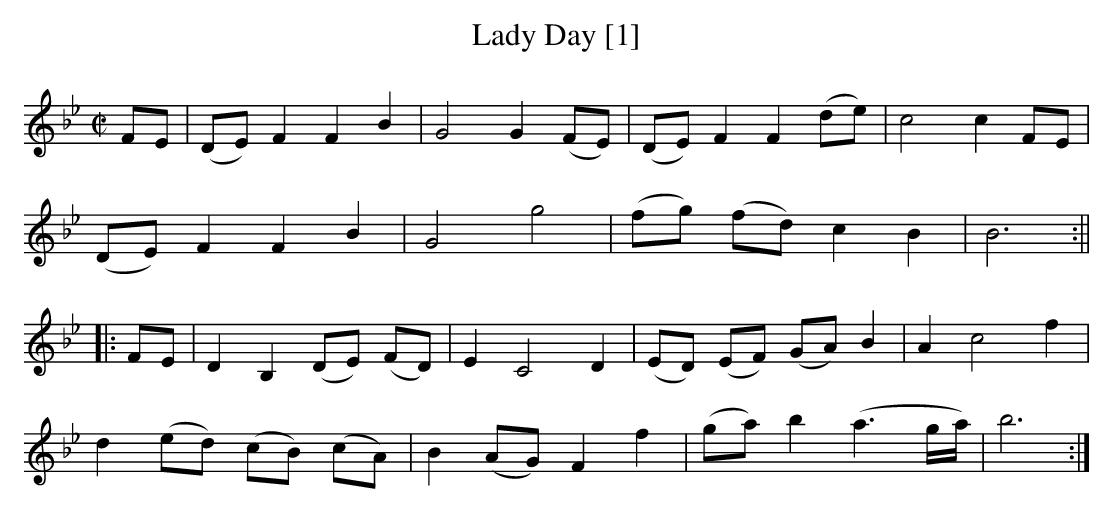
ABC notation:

X:1
T:Lady Day [1]
M:C|
L:1/8
K:Bb
FE|(DE)F2F2B2|G4 G2 (FE)|(DE) F2F2 (de)|c4 c2 FE|
(DE)F2F2B2|G4g4|(fg) (fd) c2B2|B6:||
|:FE|D2B,2 (DE) (FD)|E2C4D2|(ED) (EF) (GA)B2|A2c4f2|
d2 (ed) (cB) (cA)|B2 (AG) F2f2|(ga) b2 (a3g/a/)|b6:|]
